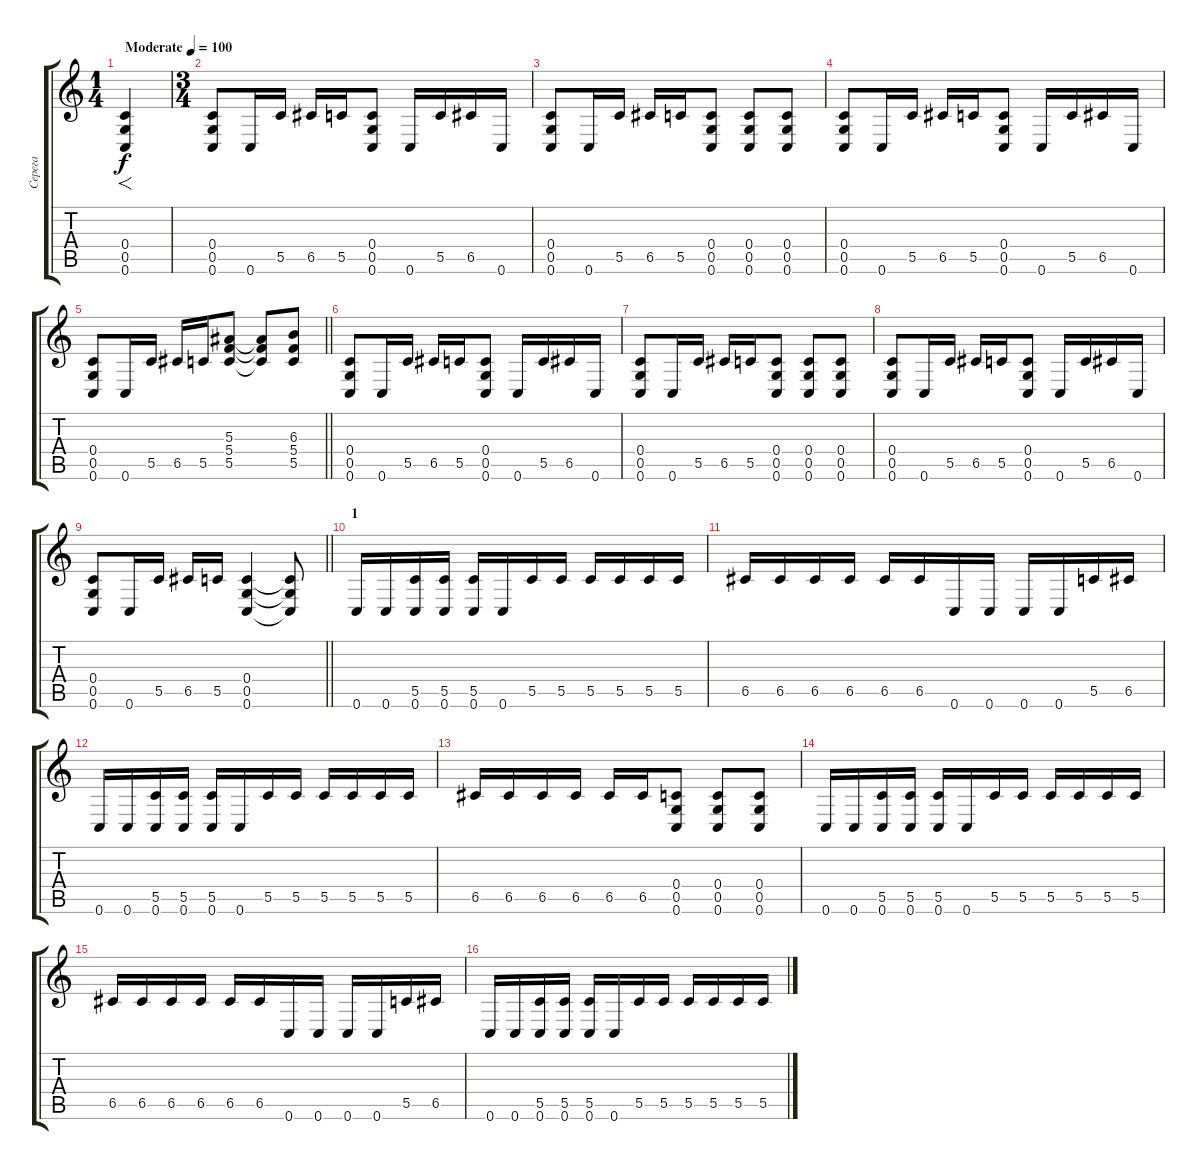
\track ("Серега" "Серега") {instrument distortionguitar}
\staff {score tabs}
\tuning (D4 A3 F3 C3 G2 C2) {hide}
\ts (1 4)
\tempo (100 "Moderate")
\clef g2
\ks c
(0.4 0.5 0.6).4{f dy f instrument distortionguitar} |
\ts (3 4)
(0.4 0.5 0.6).8 0.6.16 5.5.16 6.5.16 5.5.16 (0.4 0.5 0.6).8 0.6.16 5.5.16 6.5.16 0.6.16 |
(0.4 0.5 0.6).8 0.6.16 5.5.16 6.5.16 5.5.16 (0.4 0.5 0.6).8 (0.4 0.5 0.6).8 (0.4 0.5 0.6).8 |
(0.4 0.5 0.6).8 0.6.16 5.5.16 6.5.16 5.5.16 (0.4 0.5 0.6).8 0.6.16 5.5.16 6.5.16 0.6.16 |
\barLineRight lightlight
(0.4 0.5 0.6).8 0.6.16 5.5.16 6.5.16 5.5.16 (5.3 5.4 5.5).8 (5.3{t} 5.4{t} 5.5{t}).8 (6.3 5.4 5.5).8 |
(0.4 0.5 0.6).8 0.6.16 5.5.16 6.5.16 5.5.16 (0.4 0.5 0.6).8 0.6.16 5.5.16 6.5.16 0.6.16 |
(0.4 0.5 0.6).8 0.6.16 5.5.16 6.5.16 5.5.16 (0.4 0.5 0.6).8 (0.4 0.5 0.6).8 (0.4 0.5 0.6).8 |
(0.4 0.5 0.6).8 0.6.16 5.5.16 6.5.16 5.5.16 (0.4 0.5 0.6).8 0.6.16 5.5.16 6.5.16 0.6.16 |
\barLineRight lightlight
(0.4 0.5 0.6).8 0.6.16 5.5.16 6.5.16 5.5.16 (0.4 0.5 0.6).4 (0.4{t} 0.5{t} 0.6{t}).8 |
\section ("" "1")
0.6.16 0.6.16 (5.5 0.6).16 (5.5 0.6).16 (5.5 0.6).16 0.6.16 5.5.16 5.5.16 5.5.16 5.5.16 5.5.16 5.5.16 |
6.5.16 6.5.16 6.5.16 6.5.16 6.5.16 6.5.16 0.6.16 0.6.16 0.6.16 0.6.16 5.5.16 6.5.16 |
0.6.16 0.6.16 (5.5 0.6).16 (5.5 0.6).16 (5.5 0.6).16 0.6.16 5.5.16 5.5.16 5.5.16 5.5.16 5.5.16 5.5.16 |
6.5.16 6.5.16 6.5.16 6.5.16 6.5.16 6.5.16 (0.4 0.5 0.6).8 (0.4 0.5 0.6).8 (0.4 0.5 0.6).8 |
0.6.16 0.6.16 (5.5 0.6).16 (5.5 0.6).16 (5.5 0.6).16 0.6.16 5.5.16 5.5.16 5.5.16 5.5.16 5.5.16 5.5.16 |
6.5.16 6.5.16 6.5.16 6.5.16 6.5.16 6.5.16 0.6.16 0.6.16 0.6.16 0.6.16 5.5.16 6.5.16 |
0.6.16 0.6.16 (5.5 0.6).16 (5.5 0.6).16 (5.5 0.6).16 0.6.16 5.5.16 5.5.16 5.5.16 5.5.16 5.5.16 5.5.16
